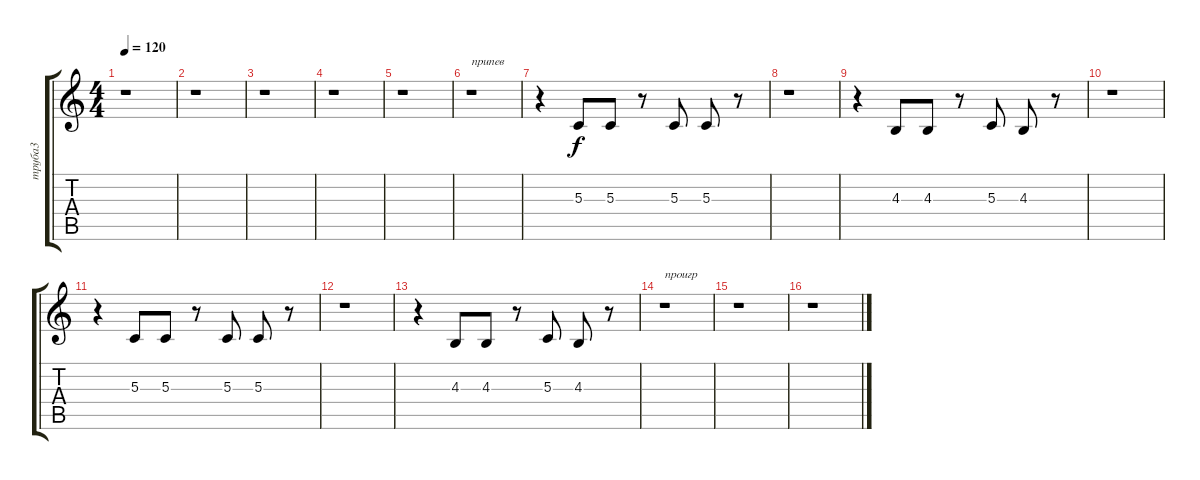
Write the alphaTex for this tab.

\track ("труба3" "труба3") {instrument tuba}
\staff {score tabs}
\tuning (E4 B3 G3 D3 A2 E2) {hide}
\ts (4 4)
\tempo 120
\clef g2
\ks c
r.1{dy f} |
r.1 |
r.1 |
r.1 |
r.1 |
r.1{txt "припев"} |
r.4 5.3.8 5.3.8 r.8 5.3.8 5.3.8 r.8 |
r.1 |
r.4 4.3.8 4.3.8 r.8 5.3.8 4.3.8 r.8 |
r.1 |
r.4 5.3.8 5.3.8 r.8 5.3.8 5.3.8 r.8 |
r.1 |
r.4 4.3.8 4.3.8 r.8 5.3.8 4.3.8 r.8 |
r.1{txt "проигр"} |
r.1 |
r.1
